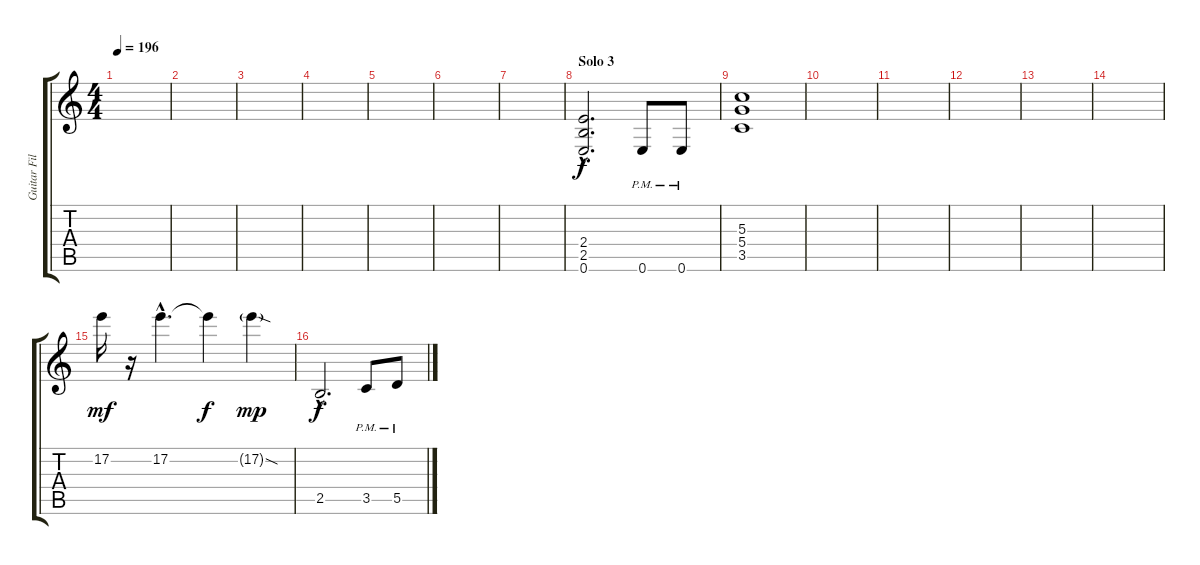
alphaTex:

\track ("Guitar Fills" "Guitar Fil") {instrument distortionguitar}
\staff {score tabs}
\tuning (E4 B3 G3 D3 A2 E2) {hide}
\ts (4 4)
\tempo 196
\clef g2
\ks c
|
|
|
|
|
|
|
\section ("" "Solo 3")
(2.4{hac} 2.5{hac} 0.6{hac}).2{d volume 13 balance 12} 0.6{pm}.8 0.6{pm}.8 |
(5.3 5.4 3.5).1 |
|
|
|
|
|
17.2.16{dy mf} r.16 17.2{hac}.4{d} 17.2{t}.4{dy f} 17.2{sod g}.4{dy mp} |
2.5{hac}.2{d dy f} 3.5{pm}.8 5.5{pm}.8
